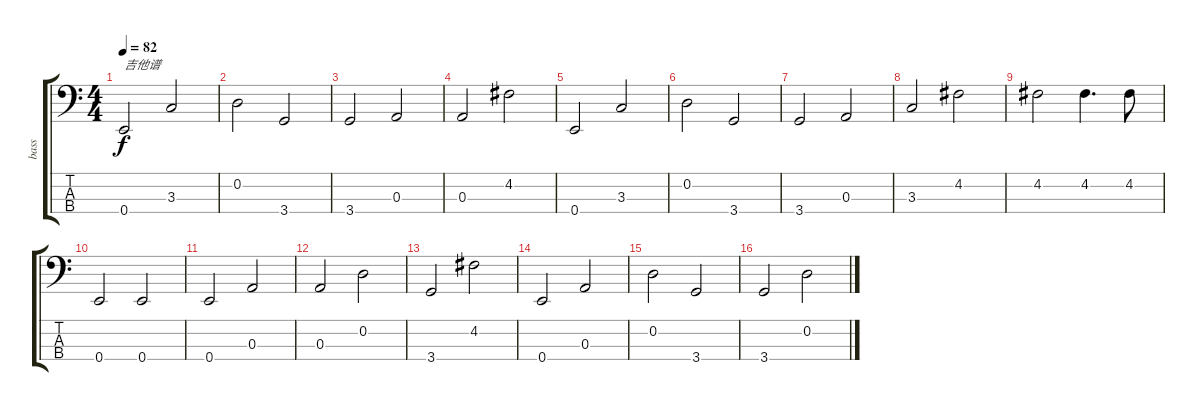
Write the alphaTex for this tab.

\track ("bass" "bass") {instrument electricbassfinger}
\staff {score tabs}
\tuning (G2 D2 A1 E1) {hide}
\ts (4 4)
\tempo 82
\clef f4
\ks c
0.4.2{txt "吉他谱" dy f instrument electricbassfinger} 3.3.2 |
0.2.2 3.4.2 |
3.4.2 0.3.2 |
0.3.2 4.2.2 |
0.4.2 3.3.2 |
0.2.2 3.4.2 |
3.4.2 0.3.2 |
3.3.2 4.2.2 |
4.2.2 4.2.4{d} 4.2.8 |
0.4.2 0.4.2 |
0.4.2 0.3.2 |
0.3.2 0.2.2 |
3.4.2 4.2.2 |
0.4.2 0.3.2 |
0.2.2 3.4.2 |
3.4.2 0.2.2
